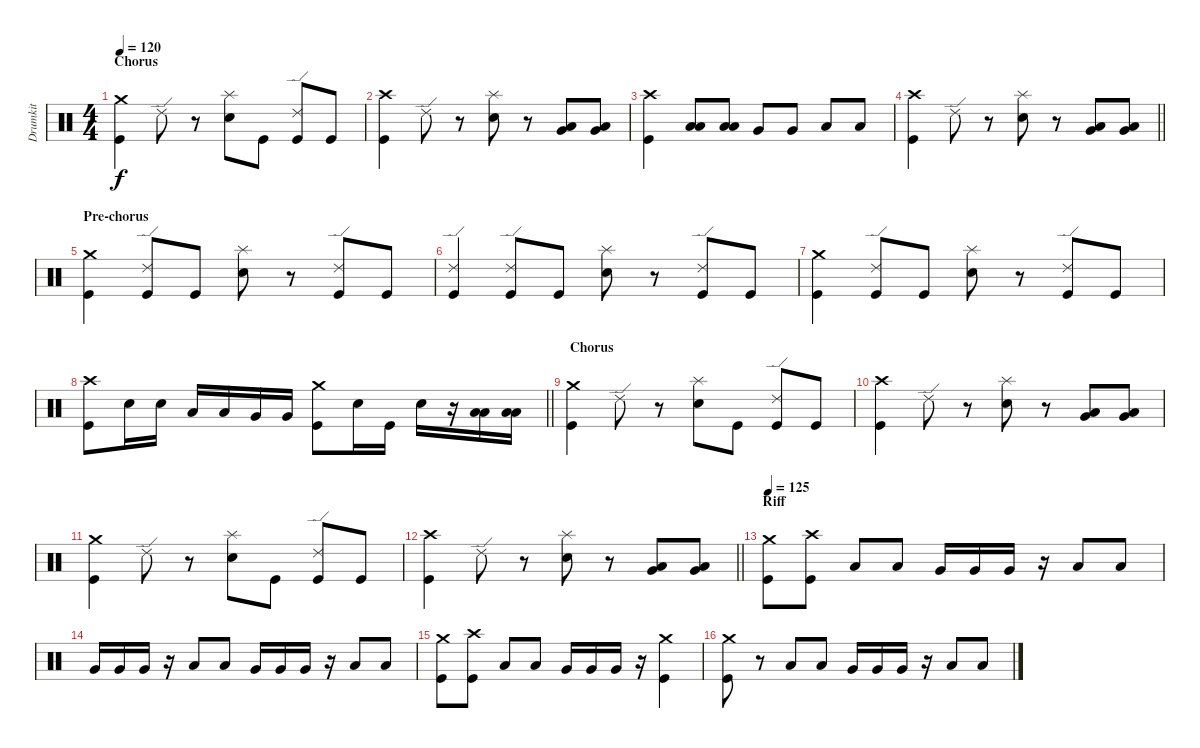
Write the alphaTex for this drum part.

\track ("Drumkit" "Drumkit") {instrument percussion}
\staff {score}
\articulation defaults
\ts (4 4)
\section ("" "Chorus")
\tempo 120
\clef neutral
\ks c
("Crash medium (hit)" "Kick (hit)").4{dy f} "Ride (edge) 2".8 r.8 ("Splash (hit)" "Snare (hit) 2").8 "Kick (hit)".8 ("Ride (edge) 2" "Kick (hit)").8 "Kick (hit)".8 |
("Crash high (hit)" "Kick (hit)").4 "Ride (edge) 2".8 r.8 ("Splash (hit)" "Snare (hit) 2").8 r.8 ("Low Tom (hit)" "Very Low Tom (hit)").8 ("Low Tom (hit)" "Very Low Tom (hit)").8 |
("Crash high (hit)" "Kick (hit)").4 ("Low Tom (hit)" "Low Floor Tom (hit)").8 ("Low Tom (hit)" "Low Floor Tom (hit)").8 "Very Low Tom (hit)".8 "Very Low Tom (hit)".8 "Low Floor Tom (hit)".8 "Low Floor Tom (hit)".8 |
\barLineRight lightlight
("Crash high (hit)" "Kick (hit)").4 "Ride (edge) 2".8 r.8 ("Splash (hit)" "Snare (hit) 2").8 r.8 ("Low Tom (hit)" "Very Low Tom (hit)").8 ("Low Tom (hit)" "Very Low Tom (hit)").8 |
\section ("" "Pre-chorus")
("Crash medium (hit)" "Kick (hit)").4 ("Ride (edge) 2" "Kick (hit)").8 "Kick (hit)".8 ("Splash (hit)" "Snare (hit) 2").8 r.8 ("Ride (edge) 2" "Kick (hit)").8 "Kick (hit)".8 |
("Ride (edge) 2" "Kick (hit)").4 ("Ride (edge) 2" "Kick (hit)").8 "Kick (hit)".8 ("Splash (hit)" "Snare (hit) 2").8 r.8 ("Ride (edge) 2" "Kick (hit)").8 "Kick (hit)".8 |
("Crash medium (hit)" "Kick (hit)").4 ("Ride (edge) 2" "Kick (hit)").8 "Kick (hit)".8 ("Splash (hit)" "Snare (hit) 2").8 r.8 ("Ride (edge) 2" "Kick (hit)").8 "Kick (hit)".8 |
\barLineRight lightlight
("Crash high (hit)" "Kick (hit)").8 "Snare (hit) 2".16 "Snare (hit) 2".16 "Low Tom (hit)".16 "Low Tom (hit)".16 "Very Low Tom (hit)".16 "Very Low Tom (hit)".16 ("Crash medium (hit)" "Kick (hit)").8 "Snare (hit) 2".16 "Kick (hit)".16 "Snare (hit) 2".16 r.16 ("Low Floor Tom (hit)" "Low Tom (hit)").16 ("Low Floor Tom (hit)" "Low Tom (hit)").16 |
\section ("" " Chorus")
("Crash medium (hit)" "Kick (hit)").4 "Ride (edge) 2".8 r.8 ("Splash (hit)" "Snare (hit) 2").8 "Kick (hit)".8 ("Ride (edge) 2" "Kick (hit)").8 "Kick (hit)".8 |
("Crash high (hit)" "Kick (hit)").4 "Ride (edge) 2".8 r.8 ("Splash (hit)" "Snare (hit) 2").8 r.8 ("Low Tom (hit)" "Very Low Tom (hit)").8 ("Low Tom (hit)" "Very Low Tom (hit)").8 |
("Crash medium (hit)" "Kick (hit)").4 "Ride (edge) 2".8 r.8 ("Splash (hit)" "Snare (hit) 2").8 "Kick (hit)".8 ("Ride (edge) 2" "Kick (hit)").8 "Kick (hit)".8 |
\barLineRight lightlight
("Crash high (hit)" "Kick (hit)").4 "Ride (edge) 2".8 r.8 ("Splash (hit)" "Snare (hit) 2").8 r.8 ("Low Tom (hit)" "Very Low Tom (hit)").8 ("Low Tom (hit)" "Very Low Tom (hit)").8 |
\section ("" "Riff")
\tempo 125
("Crash medium (hit)" "Kick (hit)").8 ("Crash high (hit)" "Kick (hit)").8 "Low Tom (hit)".8 "Low Tom (hit)".8 "Very Low Tom (hit)".16 "Very Low Tom (hit)".16 "Very Low Tom (hit)".16 r.16 "Low Tom (hit)".8 "Low Tom (hit)".8 |
"Very Low Tom (hit)".16 "Very Low Tom (hit)".16 "Very Low Tom (hit)".16 r.16 "Low Tom (hit)".8 "Low Tom (hit)".8 "Very Low Tom (hit)".16 "Very Low Tom (hit)".16 "Very Low Tom (hit)".16 r.16 "Low Tom (hit)".8 "Low Tom (hit)".8 |
("Crash medium (hit)" "Kick (hit)").8 ("Crash high (hit)" "Kick (hit)").8 "Low Tom (hit)".8 "Low Tom (hit)".8 "Very Low Tom (hit)".16 "Very Low Tom (hit)".16 "Very Low Tom (hit)".16 r.16 ("Crash medium (hit)" "Kick (hit)").4 |
("Crash medium (hit)" "Kick (hit)").8 r.8 "Low Tom (hit)".8 "Low Tom (hit)".8 "Very Low Tom (hit)".16 "Very Low Tom (hit)".16 "Very Low Tom (hit)".16 r.16 "Low Tom (hit)".8 "Low Tom (hit)".8
